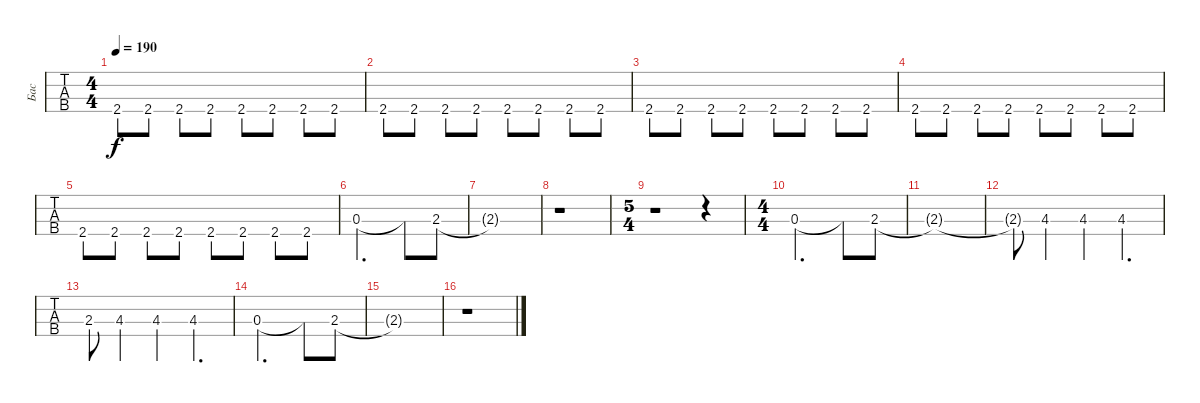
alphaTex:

\track ("Бас" "Бас") {instrument electricbasspick}
\staff {tabs}
\tuning (G2 D2 A1 E1) {hide}
\ts (4 4)
\tempo 190
\clef f4
\ks c
2.4.8{dy f} 2.4.8 2.4.8 2.4.8 2.4.8 2.4.8 2.4.8 2.4.8 |
2.4.8 2.4.8 2.4.8 2.4.8 2.4.8 2.4.8 2.4.8 2.4.8 |
2.4.8 2.4.8 2.4.8 2.4.8 2.4.8 2.4.8 2.4.8 2.4.8 |
2.4.8 2.4.8 2.4.8 2.4.8 2.4.8 2.4.8 2.4.8 2.4.8 |
2.4.8 2.4.8 2.4.8 2.4.8 2.4.8 2.4.8 2.4.8 2.4.8 |
0.3.2{d} 0.3{t}.8 2.3.8 |
2.3{t}.1 |
r.1 |
\ts (5 4)
r.1 r.4 |
\ts (4 4)
0.3.2{d} 0.3{t}.8 2.3.8 |
2.3{t}.1 |
2.3{t}.8 4.3.4 4.3.4 4.3.4{d} |
2.3.8 4.3.4 4.3.4 4.3.4{d} |
0.3.2{d} 0.3{t}.8 2.3.8 |
2.3{t}.1 |
r.1
